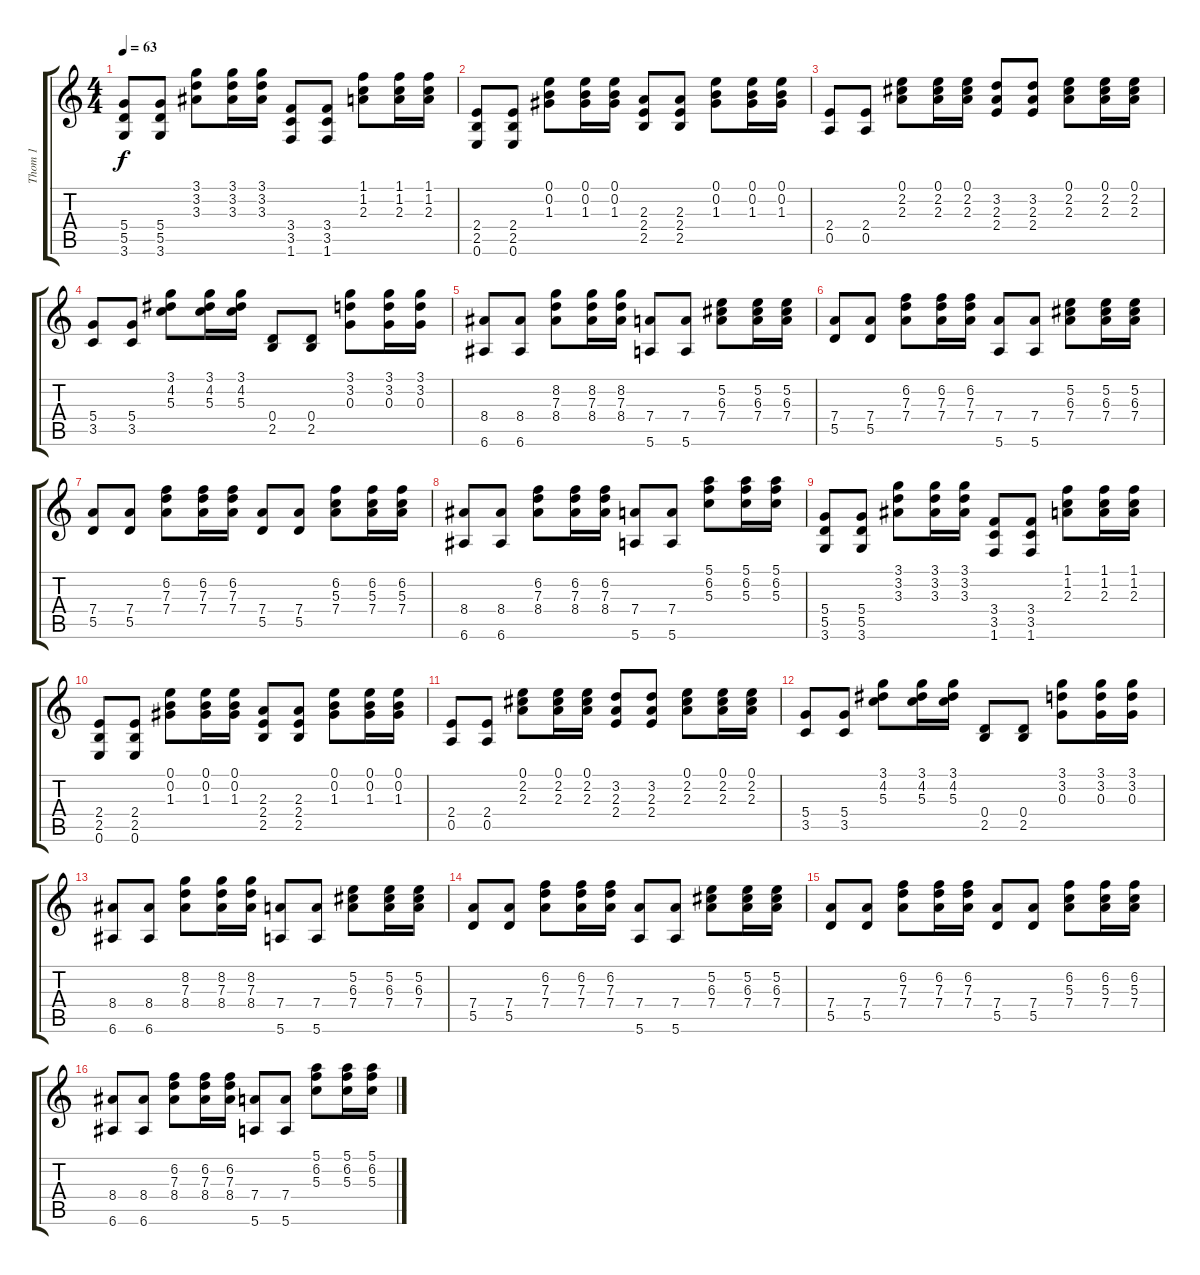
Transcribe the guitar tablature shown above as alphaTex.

\track ("Thom 1" "Thom 1") {instrument acousticguitarnylon}
\staff {score tabs}
\tuning (E4 B3 G3 D3 A2 E2) {hide}
\ts (4 4)
\tempo 63
\clef g2
\ks c
(5.4 5.5 3.6).8{dy f} (5.4 5.5 3.6).8 (3.1 3.2 3.3).8 (3.1 3.2 3.3).16 (3.1 3.2 3.3).16 (3.4 3.5 1.6).8 (3.4 3.5 1.6).8 (1.1 1.2 2.3).8 (1.1 1.2 2.3).16 (1.1 1.2 2.3).16 |
(2.4 2.5 0.6).8 (2.4 2.5 0.6).8 (0.1 0.2 1.3).8 (0.1 0.2 1.3).16 (0.1 0.2 1.3).16 (2.3 2.4 2.5).8 (2.3 2.4 2.5).8 (0.1 0.2 1.3).8 (0.1 0.2 1.3).16 (0.1 0.2 1.3).16 |
(2.4 0.5).8 (2.4 0.5).8 (0.1 2.2 2.3).8 (0.1 2.2 2.3).16 (0.1 2.2 2.3).16 (3.2 2.3 2.4).8 (3.2 2.3 2.4).8 (0.1 2.2 2.3).8 (0.1 2.2 2.3).16 (0.1 2.2 2.3).16 |
(5.4 3.5).8 (5.4 3.5).8 (3.1 4.2 5.3).8 (3.1 4.2 5.3).16 (3.1 4.2 5.3).16 (0.4 2.5).8 (0.4 2.5).8 (3.1 3.2 0.3).8 (3.1 3.2 0.3).16 (3.1 3.2 0.3).16 |
(8.4 6.6).8 (8.4 6.6).8 (8.2 7.3 8.4).8 (8.2 7.3 8.4).16 (8.2 7.3 8.4).16 (7.4 5.6).8 (7.4 5.6).8 (5.2 6.3 7.4).8 (5.2 6.3 7.4).16 (5.2 6.3 7.4).16 |
(7.4 5.5).8 (7.4 5.5).8 (6.2 7.3 7.4).8 (6.2 7.3 7.4).16 (6.2 7.3 7.4).16 (7.4 5.6).8 (7.4 5.6).8 (5.2 6.3 7.4).8 (5.2 6.3 7.4).16 (5.2 6.3 7.4).16 |
(7.4 5.5).8 (7.4 5.5).8 (6.2 7.3 7.4).8 (6.2 7.3 7.4).16 (6.2 7.3 7.4).16 (7.4 5.5).8 (7.4 5.5).8 (6.2 5.3 7.4).8 (6.2 5.3 7.4).16 (6.2 5.3 7.4).16 |
(8.4 6.6).8 (8.4 6.6).8 (6.2 7.3 8.4).8 (6.2 7.3 8.4).16 (6.2 7.3 8.4).16 (7.4 5.6).8 (7.4 5.6).8 (5.1 6.2 5.3).8 (5.1 6.2 5.3).16 (5.1 6.2 5.3).16 |
(5.4 5.5 3.6).8 (5.4 5.5 3.6).8 (3.1 3.2 3.3).8 (3.1 3.2 3.3).16 (3.1 3.2 3.3).16 (3.4 3.5 1.6).8 (3.4 3.5 1.6).8 (1.1 1.2 2.3).8 (1.1 1.2 2.3).16 (1.1 1.2 2.3).16 |
(2.4 2.5 0.6).8 (2.4 2.5 0.6).8 (0.1 0.2 1.3).8 (0.1 0.2 1.3).16 (0.1 0.2 1.3).16 (2.3 2.4 2.5).8 (2.3 2.4 2.5).8 (0.1 0.2 1.3).8 (0.1 0.2 1.3).16 (0.1 0.2 1.3).16 |
(2.4 0.5).8 (2.4 0.5).8 (0.1 2.2 2.3).8 (0.1 2.2 2.3).16 (0.1 2.2 2.3).16 (3.2 2.3 2.4).8 (3.2 2.3 2.4).8 (0.1 2.2 2.3).8 (0.1 2.2 2.3).16 (0.1 2.2 2.3).16 |
(5.4 3.5).8 (5.4 3.5).8 (3.1 4.2 5.3).8 (3.1 4.2 5.3).16 (3.1 4.2 5.3).16 (0.4 2.5).8 (0.4 2.5).8 (3.1 3.2 0.3).8 (3.1 3.2 0.3).16 (3.1 3.2 0.3).16 |
(8.4 6.6).8 (8.4 6.6).8 (8.2 7.3 8.4).8 (8.2 7.3 8.4).16 (8.2 7.3 8.4).16 (7.4 5.6).8 (7.4 5.6).8 (5.2 6.3 7.4).8 (5.2 6.3 7.4).16 (5.2 6.3 7.4).16 |
(7.4 5.5).8 (7.4 5.5).8 (6.2 7.3 7.4).8 (6.2 7.3 7.4).16 (6.2 7.3 7.4).16 (7.4 5.6).8 (7.4 5.6).8 (5.2 6.3 7.4).8 (5.2 6.3 7.4).16 (5.2 6.3 7.4).16 |
(7.4 5.5).8 (7.4 5.5).8 (6.2 7.3 7.4).8 (6.2 7.3 7.4).16 (6.2 7.3 7.4).16 (7.4 5.5).8 (7.4 5.5).8 (6.2 5.3 7.4).8 (6.2 5.3 7.4).16 (6.2 5.3 7.4).16 |
(8.4 6.6).8 (8.4 6.6).8 (6.2 7.3 8.4).8 (6.2 7.3 8.4).16 (6.2 7.3 8.4).16 (7.4 5.6).8 (7.4 5.6).8 (5.1 6.2 5.3).8 (5.1 6.2 5.3).16 (5.1 6.2 5.3).16
